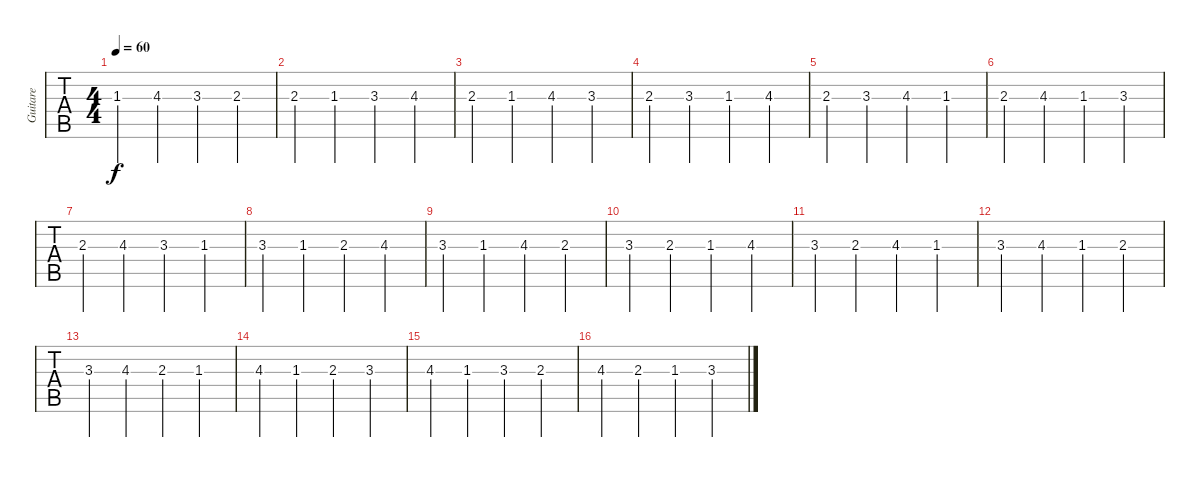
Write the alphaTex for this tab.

\track ("Guitare" "Guitare") {instrument acousticguitarsteel}
\staff {tabs}
\tuning (E4 B3 G3 D3 A2 E2) {hide}
\ts (4 4)
\tempo 60
\clef g2
\ks c
1.3.4{dy f} 4.3.4 3.3.4 2.3.4 |
2.3.4 1.3.4 3.3.4 4.3.4 |
2.3.4 1.3.4 4.3.4 3.3.4 |
2.3.4 3.3.4 1.3.4 4.3.4 |
2.3.4 3.3.4 4.3.4 1.3.4 |
2.3.4 4.3.4 1.3.4 3.3.4 |
2.3.4 4.3.4 3.3.4 1.3.4 |
3.3.4 1.3.4 2.3.4 4.3.4 |
3.3.4 1.3.4 4.3.4 2.3.4 |
3.3.4 2.3.4 1.3.4 4.3.4 |
3.3.4 2.3.4 4.3.4 1.3.4 |
3.3.4 4.3.4 1.3.4 2.3.4 |
3.3.4 4.3.4 2.3.4 1.3.4 |
4.3.4 1.3.4 2.3.4 3.3.4 |
4.3.4 1.3.4 3.3.4 2.3.4 |
4.3.4 2.3.4 1.3.4 3.3.4
